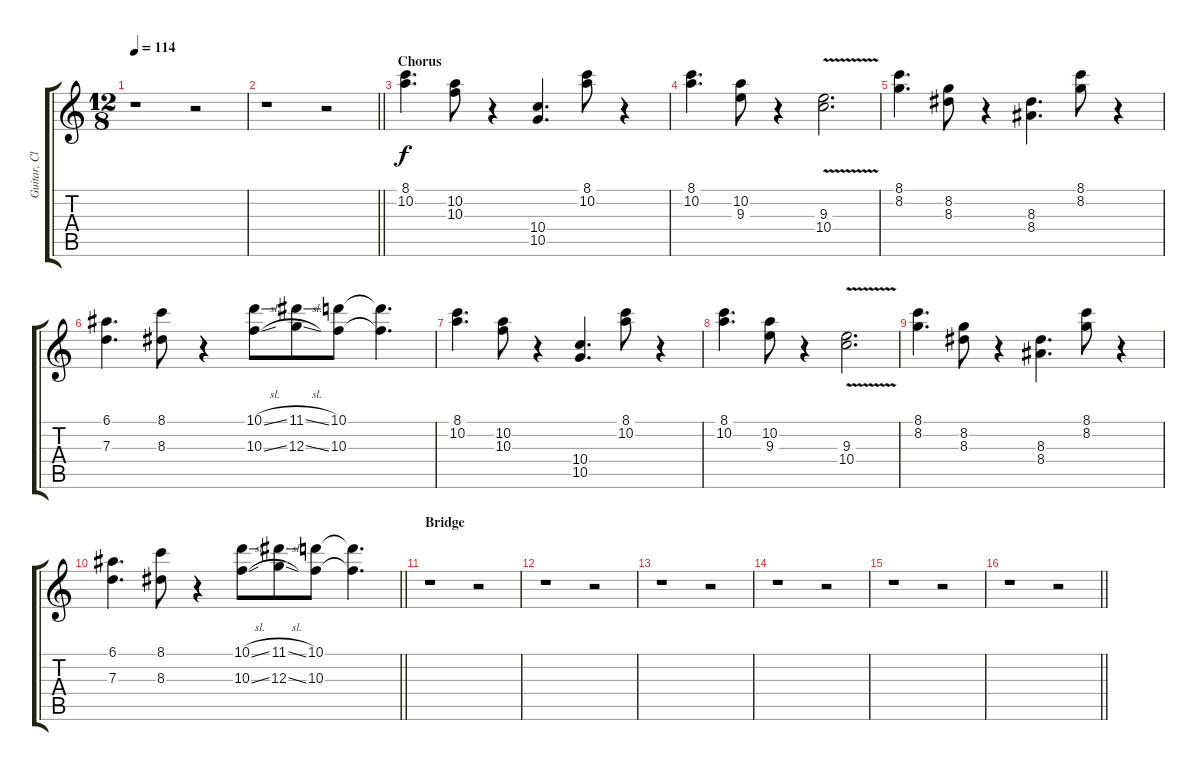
\track ("Guitar, Clean 2" "Guitar, Cl") {instrument electricguitarclean}
\staff {score tabs}
\tuning (E4 B3 G3 D3 A2 E2) {hide}
\ts (12 8)
\tempo 114
\clef g2
\ks c
r.1{dy f} r.2 |
\barLineRight lightlight
r.1 r.2 |
\section ("" "Chorus")
(8.1 10.2).4{d} (10.2 10.3).8 r.4 (10.4 10.5).4{d} (8.1 10.2).8 r.4 |
(8.1 10.2).4{d} (10.2 9.3).8 r.4 (9.3{v} 10.4{v}).2{d} |
(8.1 8.2).4{d} (8.2 8.3).8 r.4 (8.3 8.4).4{d} (8.1 8.2).8 r.4 |
(6.1 7.3).4{d} (8.1 8.3).8 r.4 (10.1{sl} 10.3{sl}).8 (11.1{sl} 12.3{sl}).8 (10.1 10.3).8 (10.1{t} 10.3{t}).4{d} |
(8.1 10.2).4{d} (10.2 10.3).8 r.4 (10.4 10.5).4{d} (8.1 10.2).8 r.4 |
(8.1 10.2).4{d} (10.2 9.3).8 r.4 (9.3{v} 10.4{v}).2{d} |
(8.1 8.2).4{d} (8.2 8.3).8 r.4 (8.3 8.4).4{d} (8.1 8.2).8 r.4 |
\barLineRight lightlight
(6.1 7.3).4{d} (8.1 8.3).8 r.4 (10.1{sl} 10.3{sl}).8 (11.1{sl} 12.3{sl}).8 (10.1 10.3).8 (10.1{t} 10.3{t}).4{d} |
\section ("" "Bridge")
r.1 r.2 |
r.1 r.2 |
r.1 r.2 |
r.1 r.2 |
r.1 r.2 |
\barLineRight lightlight
r.1 r.2
